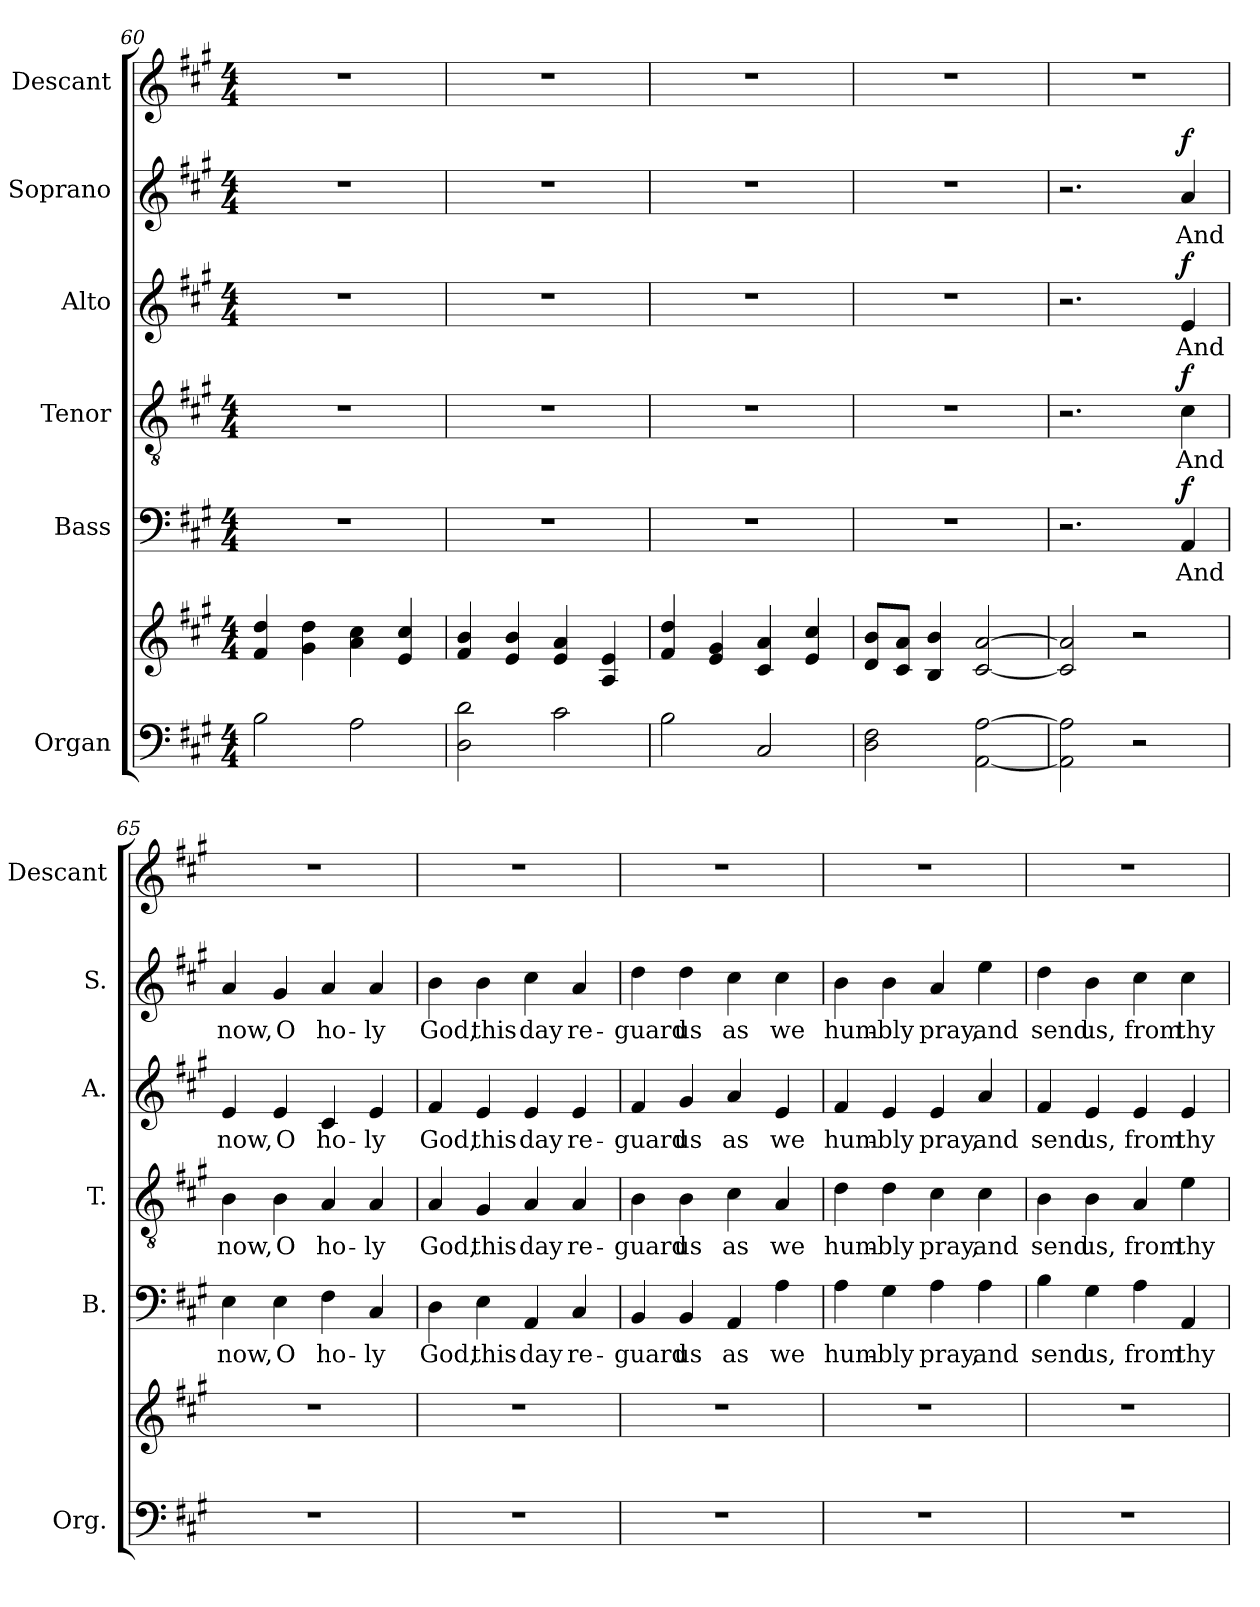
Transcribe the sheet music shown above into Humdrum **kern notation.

**kern	**kern	**kern	**text	**dynam	**kern	**text	**dynam	**kern	**text	**dynam	**kern	**text	**dynam	**kern
*part6	*part6	*part5	*part5	*part5	*part4	*part4	*part4	*part3	*part3	*part3	*part2	*part2	*part2	*part1
*staff7	*staff6	*staff5	*staff5	*staff5	*staff4	*staff4	*staff4	*staff3	*staff3	*staff3	*staff2	*staff2	*staff2	*staff1
*I"Organ	*	*I"Bass	*	*	*I"Tenor	*	*	*I"Alto	*	*	*I"Soprano	*	*	*I"Descant
*I'Org.	*	*I'B.	*	*	*I'T.	*	*	*I'A.	*	*	*I'S.	*	*	*I'Descant
*clefF4	*clefG2	*clefF4	*	*	*clefGv2	*	*	*clefG2	*	*	*clefG2	*	*	*clefG2
*k[f#c#g#]	*k[f#c#g#]	*k[f#c#g#]	*	*	*k[f#c#g#]	*	*	*k[f#c#g#]	*	*	*k[f#c#g#]	*	*	*k[f#c#g#]
*M4/4	*M4/4	*M4/4	*	*	*M4/4	*	*	*M4/4	*	*	*M4/4	*	*	*M4/4
=60	=60	=60	=60	=60	=60	=60	=60	=60	=60	=60	=60	=60	=60	=60
2B\	4f#/ 4dd/	1r	.	.	1r	.	.	1r	.	.	1r	.	.	1r
.	4g#\ 4dd\	.	.	.	.	.	.	.	.	.	.	.	.	.
2A\	4a\ 4cc#\	.	.	.	.	.	.	.	.	.	.	.	.	.
.	4e/ 4cc#/	.	.	.	.	.	.	.	.	.	.	.	.	.
=61	=61	=61	=61	=61	=61	=61	=61	=61	=61	=61	=61	=61	=61	=61
2D\ 2d\	4f#/ 4b/	1r	.	.	1r	.	.	1r	.	.	1r	.	.	1r
.	4e/ 4b/	.	.	.	.	.	.	.	.	.	.	.	.	.
2c#\	4e/ 4a/	.	.	.	.	.	.	.	.	.	.	.	.	.
.	4A/ 4e/	.	.	.	.	.	.	.	.	.	.	.	.	.
=62	=62	=62	=62	=62	=62	=62	=62	=62	=62	=62	=62	=62	=62	=62
2B\	4f#/ 4dd/	1r	.	.	1r	.	.	1r	.	.	1r	.	.	1r
.	4e/ 4g#/	.	.	.	.	.	.	.	.	.	.	.	.	.
2C#/	4c#/ 4a/	.	.	.	.	.	.	.	.	.	.	.	.	.
.	4e/ 4cc#/	.	.	.	.	.	.	.	.	.	.	.	.	.
=63	=63	=63	=63	=63	=63	=63	=63	=63	=63	=63	=63	=63	=63	=63
2D\ 2F#\	8d/ 8b/L	1r	.	.	1r	.	.	1r	.	.	1r	.	.	1r
.	8c#/ 8a/J	.	.	.	.	.	.	.	.	.	.	.	.	.
.	4B/ 4b/	.	.	.	.	.	.	.	.	.	.	.	.	.
[2AA\ [2A\	[2c#/ [2a/	.	.	.	.	.	.	.	.	.	.	.	.	.
!!LO:PB:g=z
=64	=64	=64	=64	=64	=64	=64	=64	=64	=64	=64	=64	=64	=64	=64
2AA\] 2A\]	2c#/] 2a/]	2.r	.	.	2.r	.	.	2.r	.	.	2.r	.	.	1r
2r	2r	.	.	.	.	.	.	.	.	.	.	.	.	.
!	!	!	!LO:LY:b	!LO:DY:a	!	!LO:LY:b	!LO:DY:a	!	!LO:LY:b	!LO:DY:a	!	!LO:LY:b	!LO:DY:a	!
.	.	4AA/	And	f	4c#\	And	f	4e/	And	f	4a/	And	f	.
=65	=65	=65	=65	=65	=65	=65	=65	=65	=65	=65	=65	=65	=65	=65
!	!	!	!LO:LY:b	!	!	!LO:LY:b	!	!	!LO:LY:b	!	!	!LO:LY:b	!	!
1r	1r	4E\	now,	.	4B\	now,	.	4e/	now,	.	4a/	now,	.	1r
!	!	!	!LO:LY:b	!	!	!LO:LY:b	!	!	!LO:LY:b	!	!	!LO:LY:b	!	!
.	.	4E\	O	.	4B\	O	.	4e/	O	.	4g#/	O	.	.
!	!	!	!LO:LY:b	!	!	!LO:LY:b	!	!	!LO:LY:b	!	!	!LO:LY:b	!	!
.	.	4F#\	ho-	.	4A/	ho-	.	4c#/	ho-	.	4a/	ho-	.	.
!	!	!	!LO:LY:b	!	!	!LO:LY:b	!	!	!LO:LY:b	!	!	!LO:LY:b	!	!
.	.	4C#/	-ly	.	4A/	-ly	.	4e/	-ly	.	4a/	-ly	.	.
=66	=66	=66	=66	=66	=66	=66	=66	=66	=66	=66	=66	=66	=66	=66
!	!	!	!LO:LY:b	!	!	!LO:LY:b	!	!	!LO:LY:b	!	!	!LO:LY:b	!	!
1r	1r	4D\	God,	.	4A/	God,	.	4f#/	God,	.	4b\	God,	.	1r
!	!	!	!LO:LY:b	!	!	!LO:LY:b	!	!	!LO:LY:b	!	!	!LO:LY:b	!	!
.	.	4E\	this	.	4G#/	this	.	4e/	this	.	4b\	this	.	.
!	!	!	!LO:LY:b	!	!	!LO:LY:b	!	!	!LO:LY:b	!	!	!LO:LY:b	!	!
.	.	4AA/	day	.	4A/	day	.	4e/	day	.	4cc#\	day	.	.
!	!	!	!LO:LY:b	!	!	!LO:LY:b	!	!	!LO:LY:b	!	!	!LO:LY:b	!	!
.	.	4C#/	re-	.	4A/	re-	.	4e/	re-	.	4a/	re-	.	.
=67	=67	=67	=67	=67	=67	=67	=67	=67	=67	=67	=67	=67	=67	=67
!	!	!	!LO:LY:b	!	!	!LO:LY:b	!	!	!LO:LY:b	!	!	!LO:LY:b	!	!
1r	1r	4BB/	-guard	.	4B\	-guard	.	4f#/	-guard	.	4dd\	-guard	.	1r
!	!	!	!LO:LY:b	!	!	!LO:LY:b	!	!	!LO:LY:b	!	!	!LO:LY:b	!	!
.	.	4BB/	us	.	4B\	us	.	4g#/	us	.	4dd\	us	.	.
!	!	!	!LO:LY:b	!	!	!LO:LY:b	!	!	!LO:LY:b	!	!	!LO:LY:b	!	!
.	.	4AA/	as	.	4c#\	as	.	4a/	as	.	4cc#\	as	.	.
!	!	!	!LO:LY:b	!	!	!LO:LY:b	!	!	!LO:LY:b	!	!	!LO:LY:b	!	!
.	.	4A\	we	.	4A/	we	.	4e/	we	.	4cc#\	we	.	.
=68	=68	=68	=68	=68	=68	=68	=68	=68	=68	=68	=68	=68	=68	=68
!	!	!	!LO:LY:b	!	!	!LO:LY:b	!	!	!LO:LY:b	!	!	!LO:LY:b	!	!
1r	1r	4A\	hum-	.	4d\	hum-	.	4f#/	hum-	.	4b\	hum-	.	1r
!	!	!	!LO:LY:b	!	!	!LO:LY:b	!	!	!LO:LY:b	!	!	!LO:LY:b	!	!
.	.	4G#\	-bly	.	4d\	-bly	.	4e/	-bly	.	4b\	-bly	.	.
!	!	!	!LO:LY:b	!	!	!LO:LY:b	!	!	!LO:LY:b	!	!	!LO:LY:b	!	!
.	.	4A\	pray,	.	4c#\	pray,	.	4e/	pray,	.	4a/	pray,	.	.
!	!	!	!LO:LY:b	!	!	!LO:LY:b	!	!	!LO:LY:b	!	!	!LO:LY:b	!	!
.	.	4A\	and	.	4c#\	and	.	4a/	and	.	4ee\	and	.	.
!!LO:PB:g=z
=69	=69	=69	=69	=69	=69	=69	=69	=69	=69	=69	=69	=69	=69	=69
!	!	!	!LO:LY:b	!	!	!LO:LY:b	!	!	!LO:LY:b	!	!	!LO:LY:b	!	!
1r	1r	4B\	send	.	4B\	send	.	4f#/	send	.	4dd\	send	.	1r
!	!	!	!LO:LY:b	!	!	!LO:LY:b	!	!	!LO:LY:b	!	!	!LO:LY:b	!	!
.	.	4G#\	us,	.	4B\	us,	.	4e/	us,	.	4b\	us,	.	.
!	!	!	!LO:LY:b	!	!	!LO:LY:b	!	!	!LO:LY:b	!	!	!LO:LY:b	!	!
.	.	4A\	from	.	4A/	from	.	4e/	from	.	4cc#\	from	.	.
!	!	!	!LO:LY:b	!	!	!LO:LY:b	!	!	!LO:LY:b	!	!	!LO:LY:b	!	!
.	.	4AA/	thy	.	4e\	thy	.	4e/	thy	.	4cc#\	thy	.	.
=	=	=	=	=	=	=	=	=	=	=	=	=	=	=
*-	*-	*-	*-	*-	*-	*-	*-	*-	*-	*-	*-	*-	*-	*-
